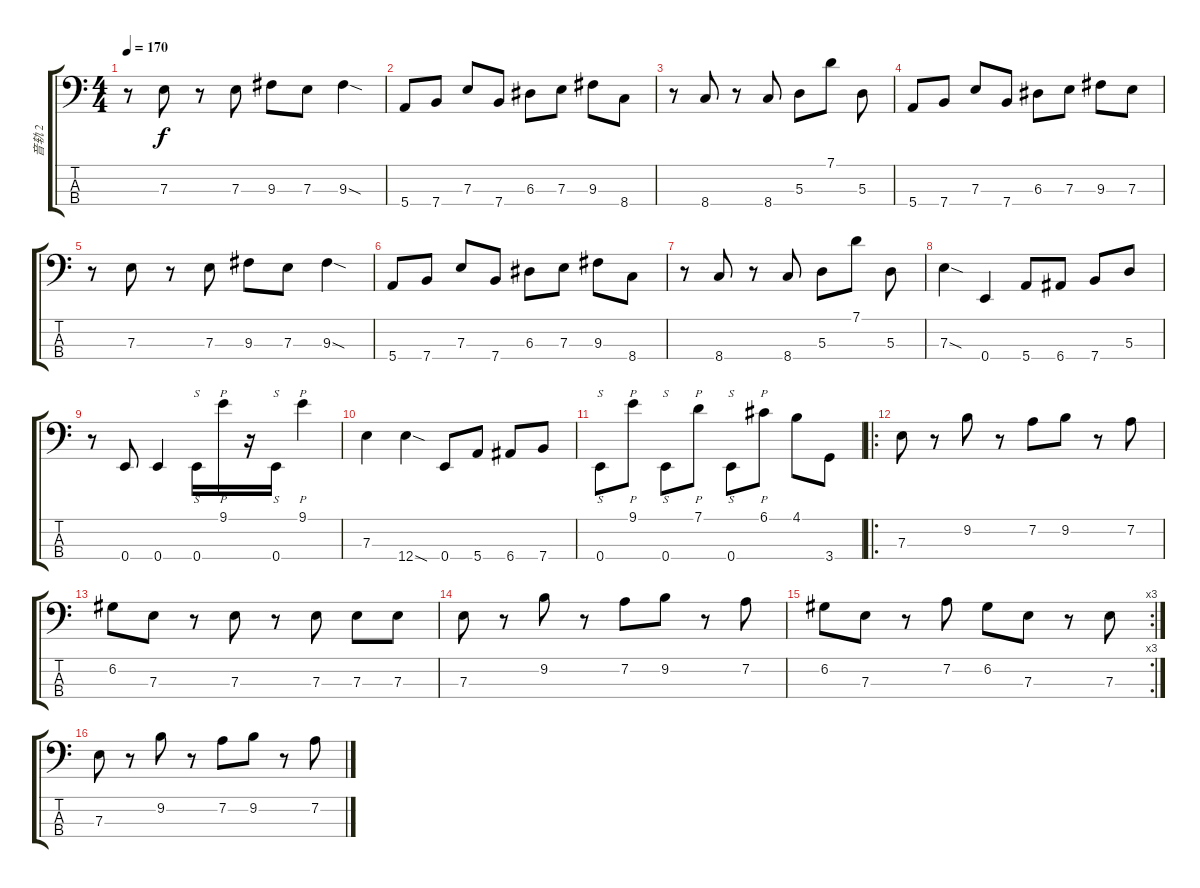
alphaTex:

\track ("音轨 2" "音轨 2") {instrument electricbassfinger}
\staff {score tabs}
\tuning (G2 D2 A1 E1) {hide}
\ts (4 4)
\tempo 170
\clef f4
\ks c
r.8{dy f} 7.3.8 r.8 7.3.8 9.3.8 7.3.8 9.3{sod}.4 |
5.4.8 7.4.8 7.3.8 7.4.8 6.3.8 7.3.8 9.3.8 8.4.8 |
r.8 8.4.8 r.8 8.4.8 5.3.8 7.1.8 5.3.8 |
5.4.8 7.4.8 7.3.8 7.4.8 6.3.8 7.3.8 9.3.8 7.3.8 |
r.8 7.3.8 r.8 7.3.8 9.3.8 7.3.8 9.3{sod}.4 |
5.4.8 7.4.8 7.3.8 7.4.8 6.3.8 7.3.8 9.3.8 8.4.8 |
r.8 8.4.8 r.8 8.4.8 5.3.8 7.1.8 5.3.8 |
7.3{sod}.4 0.4.4 5.4.8 6.4.8 7.4.8 5.3.8 |
r.8 0.4.8 0.4.4 0.4.16{s} 9.1.16{p} r.16 0.4.16{s} 9.1.4{p} |
7.3.4 12.4{sod}.4 0.4.8 5.4.8 6.4.8 7.4.8 |
0.4.8{s} 9.1.8{p} 0.4.8{s} 7.1.8{p} 0.4.8{s} 6.1.8{p} 4.1.8 3.4.8 |
\ro
7.3.8 r.8 9.2.8 r.8 7.2.8 9.2.8 r.8 7.2.8 |
6.2.8 7.3.8 r.8 7.3.8 r.8 7.3.8 7.3.8 7.3.8 |
7.3.8 r.8 9.2.8 r.8 7.2.8 9.2.8 r.8 7.2.8 |
\rc 3
6.2.8 7.3.8 r.8 7.2.8 6.2.8 7.3.8 r.8 7.3.8 |
7.3.8 r.8 9.2.8 r.8 7.2.8 9.2.8 r.8 7.2.8
